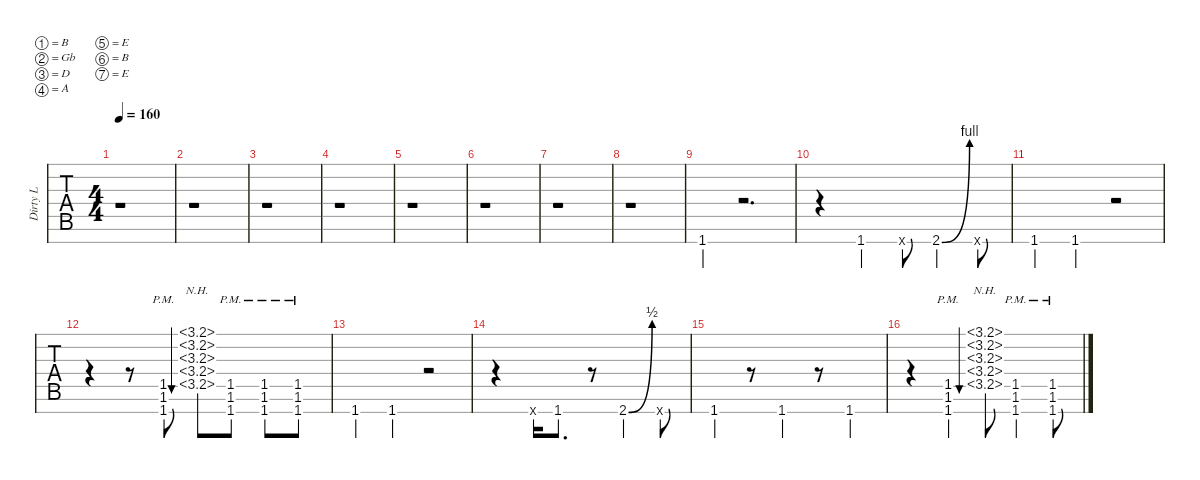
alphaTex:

\defaultSystemsLayout 4
\hideDynamics
\bracketExtendMode groupsimilarinstruments
\multiBarRest
\otherSystemsTrackNameOrientation horizontal
\track ("Distortion Guitar L" "Dirty L") {instrument distortionguitar}
\staff {tabs}
\tuning (B3 Gb3 D3 A2 E2 B1 E1)
\ts (4 4)
\tempo 160
\clef g2
\ks c
r.1{dy mf} |
r.1 |
r.1 |
r.1 |
r.1 |
r.1 |
r.1 |
r.1 |
1.7.4 r.2{d} |
r.4 1.7.4 0.7{x}.8 2.7{be (bend 0 0 40.8 4) acc #}.4 0.7{x}.8 |
1.7.4 1.7.4 r.2 |
r.4 r.8 (1.7{pm} 1.6{pm} 1.5{pm}).8 (3.5{nh} 3.4{nh} 3.3{nh} 3.2{nh} 3.1{nh}).8{bu 240} (1.7{pm} 1.6{pm} 1.5{pm}).8 (1.7{pm} 1.6{pm} 1.5{pm}).8 (1.7{pm} 1.6{pm} 1.5{pm}).8 |
1.7.4 1.7.4 r.2 |
r.4 1.7{x}.16 1.7.8{d} r.8 2.7{be (bend 0 0 39.6 2) acc #}.4 0.7{x}.8 |
1.7.4 r.8 1.7.4 r.8 1.7.4 |
r.4 (1.7{pm} 1.6{pm} 1.5{pm}).4 (3.5{nh} 3.4{nh} 3.3{nh} 3.2{nh} 3.1{nh}).8{bu 240} (1.7{pm} 1.6{pm} 1.5{pm}).4 (1.7{pm} 1.6{pm} 1.5{pm}).8
